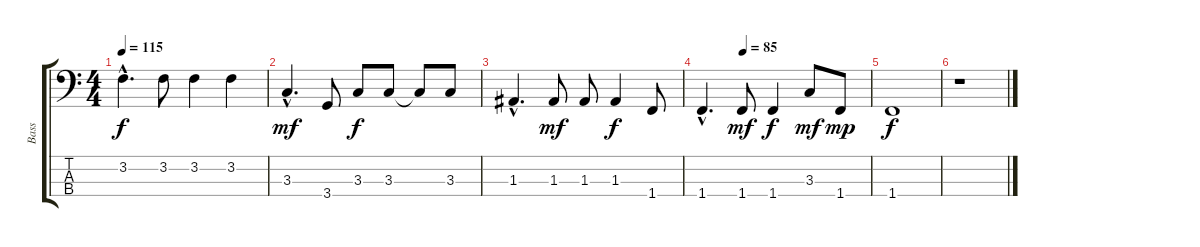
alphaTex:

\track ("Bass    " "Bass    ") {instrument electricbassfinger}
\staff {score tabs}
\tuning (G2 D2 A1 E1) {hide}
\ts (4 4)
\tempo 115
\clef f4
\ks c
3.2{hac}.4{d dy f} 3.2.8 3.2.4 3.2.4 |
3.3{hac}.4{d dy mf} 3.4.8 3.3.8{dy f} 3.3.8 3.3{t}.8 3.3.8 |
1.3{hac}.4{d} 1.3.8{dy mf} 1.3.8 1.3.4{dy f} 1.4.8 |
\tempo (85 0.25)
1.4{hac}.4{d} 1.4.8{dy mf} 1.4.4{dy f} 3.3.8{dy mf} 1.4.8{dy mp} |
1.4.1{dy f} |
r.1
